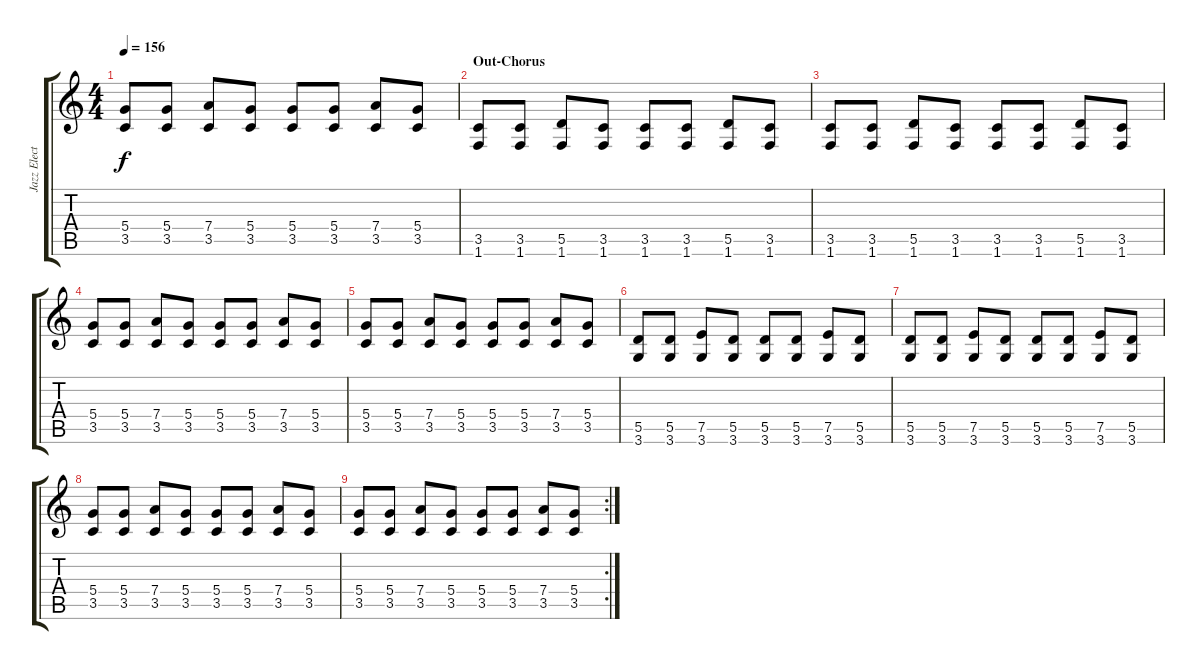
\track ("Jazz Electric" "Jazz Elect") {instrument electricguitarjazz}
\staff {score tabs}
\tuning (E4 B3 G3 D3 A2 E2) {hide}
\ts (4 4)
\tempo 156
\clef g2
\ks c
(5.4 3.5).8{dy f} (5.4 3.5).8 (7.4 3.5).8 (5.4 3.5).8 (5.4 3.5).8 (5.4 3.5).8 (7.4 3.5).8 (5.4 3.5).8 |
\section ("" "Out-Chorus")
(3.5 1.6).8 (3.5 1.6).8 (5.5 1.6).8 (3.5 1.6).8 (3.5 1.6).8 (3.5 1.6).8 (5.5 1.6).8 (3.5 1.6).8 |
(3.5 1.6).8 (3.5 1.6).8 (5.5 1.6).8 (3.5 1.6).8 (3.5 1.6).8 (3.5 1.6).8 (5.5 1.6).8 (3.5 1.6).8 |
(5.4 3.5).8 (5.4 3.5).8 (7.4 3.5).8 (5.4 3.5).8 (5.4 3.5).8 (5.4 3.5).8 (7.4 3.5).8 (5.4 3.5).8 |
(5.4 3.5).8 (5.4 3.5).8 (7.4 3.5).8 (5.4 3.5).8 (5.4 3.5).8 (5.4 3.5).8 (7.4 3.5).8 (5.4 3.5).8 |
(5.5 3.6).8 (5.5 3.6).8 (7.5 3.6).8 (5.5 3.6).8 (5.5 3.6).8 (5.5 3.6).8 (7.5 3.6).8 (5.5 3.6).8 |
(5.5 3.6).8 (5.5 3.6).8 (7.5 3.6).8 (5.5 3.6).8 (5.5 3.6).8 (5.5 3.6).8 (7.5 3.6).8 (5.5 3.6).8 |
(5.4 3.5).8 (5.4 3.5).8 (7.4 3.5).8 (5.4 3.5).8 (5.4 3.5).8 (5.4 3.5).8 (7.4 3.5).8 (5.4 3.5).8 |
\rc 2
(5.4 3.5).8 (5.4 3.5).8 (7.4 3.5).8 (5.4 3.5).8 (5.4 3.5).8 (5.4 3.5).8 (7.4 3.5).8 (5.4 3.5).8
